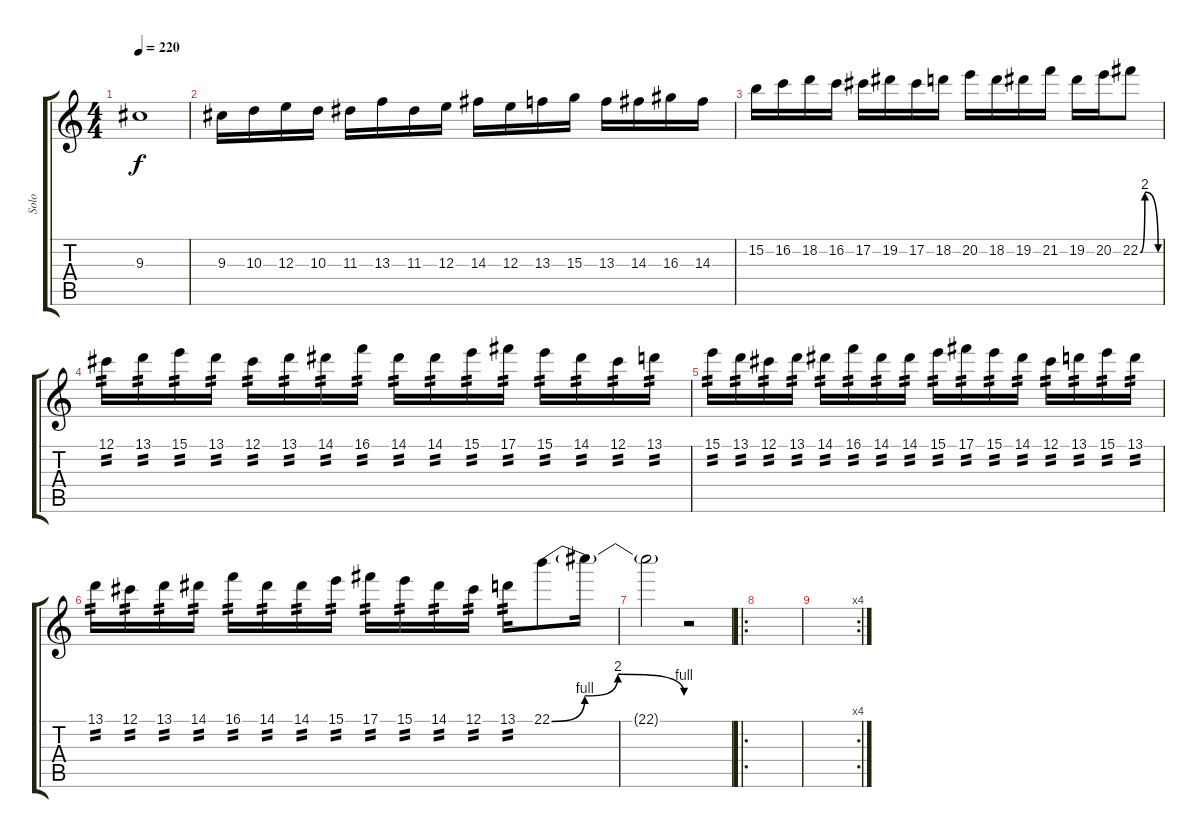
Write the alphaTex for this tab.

\track ("Solo" "Solo") {instrument distortionguitar}
\staff {score tabs}
\tuning (Db4 Ab3 E3 B2 Gb2 Db2) {hide}
\ts (4 4)
\tempo 220
\clef g2
\ks c
9.3{t}.1{dy f} |
9.3.16 10.3.16 12.3.16 10.3.16 11.3.16 13.3.16 11.3.16 12.3.16 14.3.16 12.3.16 13.3.16 15.3.16 13.3.16 14.3.16 16.3.16 14.3.16 |
15.2.16 16.2.16 18.2.16 16.2.16 17.2.16 19.2.16 17.2.16 18.2.16 20.2.16 18.2.16 19.2.16 21.2.16 19.2.16 20.2.16 22.2{be (custom 0 0 15 8 56 0 60 0)}.8 |
12.1.16{tp 2} 13.1.16{tp 2} 15.1.16{tp 2} 13.1.16{tp 2} 12.1.16{tp 2} 13.1.16{tp 2} 14.1.16{tp 2} 16.1.16{tp 2} 14.1.16{tp 2} 14.1.16{tp 2} 15.1.16{tp 2} 17.1.16{tp 2} 15.1.16{tp 2} 14.1.16{tp 2} 12.1.16{tp 2} 13.1.16{tp 2} |
15.1.16{tp 2} 13.1.16{tp 2} 12.1.16{tp 2} 13.1.16{tp 2} 14.1.16{tp 2} 16.1.16{tp 2} 14.1.16{tp 2} 14.1.16{tp 2} 15.1.16{tp 2} 17.1.16{tp 2} 15.1.16{tp 2} 14.1.16{tp 2} 12.1.16{tp 2} 13.1.16{tp 2} 15.1.16{tp 2} 13.1.16{tp 2} |
13.1.16{tp 2} 12.1.16{tp 2} 13.1.16{tp 2} 14.1.16{tp 2} 16.1.16{tp 2} 14.1.16{tp 2} 14.1.16{tp 2} 15.1.16{tp 2} 17.1.16{tp 2} 15.1.16{tp 2} 14.1.16{tp 2} 12.1.16{tp 2} 13.1.16{tp 2} 22.1{be (custom 0 0 15 4 30 8 60 4)}.8 22.1{t}.16 |
22.1{t}.2 r.2 |
\ro
|
\rc 4
